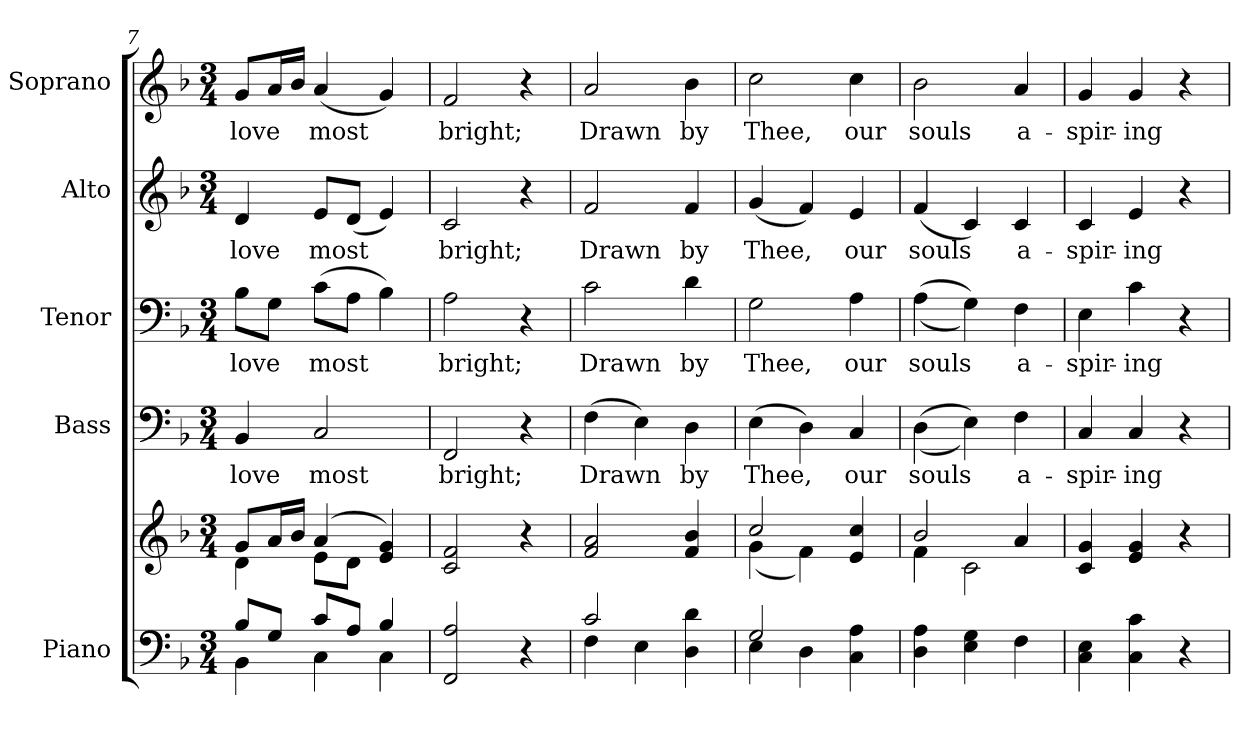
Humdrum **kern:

**kern	**kern	**kern	**text	**kern	**text	**kern	**text	**kern	**text
*part5	*part5	*part4	*part4	*part3	*part3	*part2	*part2	*part1	*part1
*staff6	*staff5	*staff4	*staff4	*staff3	*staff3	*staff2	*staff2	*staff1	*staff1
*I"Piano	*	*I"Bass	*	*I"Tenor	*	*I"Alto	*	*I"Soprano	*
*I'Pno.	*	*I'B.	*	*I'T.	*	*I'A.	*	*I'S.	*
!!LO:PB:g=z
*clefF4	*clefG2	*clefF4	*	*clefF4	*	*clefG2	*	*clefG2	*
*k[b-]	*k[b-]	*k[b-]	*	*k[b-]	*	*k[b-]	*	*k[b-]	*
*F:	*F:	*F:	*	*F:	*	*F:	*	*F:	*
*M3/4	*M3/4	*M3/4	*	*M3/4	*	*M3/4	*	*M3/4	*
=7	=7	=7	=7	=7	=7	=7	=7	=7	=7
*^	*^	*	*	*	*	*	*	*	*
!	!	!	!	!	!LO:LY:b:color=#000000	!	!	!	!	!	!
!	!	!	!	!	!	!	!LO:LY:b:color=#000000	!	!	!	!
!	!	!	!	!	!	!	!	!	!LO:LY:b:color=#000000	!	!
!	!	!	!	!	!	!	!	!	!	!	!LO:LY:b:color=#000000
8B-i/L	4BB-i\	8gi/L	4di\	4BB-i/	love	8B-i\L	love	4di/	love	8gi/L	love
8Gi/J	.	16ai/L	.	.	.	8Gi\J	.	.	.	16ai/L	.
.	.	16b-i/JJ	.	.	.	.	.	.	.	16b-i/JJ	.
!	!	!	!	!	!LO:LY:b:color=#000000	!	!	!	!	!	!
!	!	!	!	!	!	!	!LO:LY:b:color=#000000	!	!	!	!
!	!	!	!	!	!	!	!	!	!LO:LY:b:color=#000000	!	!
!	!	!	!	!	!	!	!	!	!	!	!LO:LY:b:color=#000000
8ci/L	4Ci\	(4ai/	8ei\L	2Ci/	most	(8ci\L	most	8ei/L	most	(4ai/	most
8Ai/J	.	.	(8di\J	.	.	8Ai\J	.	(8di/J	.	.	.
4B-i/	4Ci\	4ei/ 4gi)	4ryy)	.	.	4B-i\)	.	4ei/)	.	4gi/)	.
*v	*v	*	*	*	*	*	*	*	*	*	*
*	*v	*v	*	*	*	*	*	*	*	*
=8	=8	=8	=8	=8	=8	=8	=8	=8	=8
*^	*^	*	*	*	*	*	*	*	*
!	!	!	!	!	!LO:LY:b:color=#000000	!	!	!	!	!	!
*v	*v	*	*	*	*	*	*	*	*	*	*
*	*v	*v	*	*	*	*	*	*	*	*
*^	*^	*	*	*	*	*	*	*	*
!	!	!	!	!	!	!	!LO:LY:b:color=#000000	!	!	!	!
*v	*v	*	*	*	*	*	*	*	*	*	*
*	*v	*v	*	*	*	*	*	*	*	*
*^	*^	*	*	*	*	*	*	*	*
!	!	!	!	!	!	!	!	!	!LO:LY:b:color=#000000	!	!
*v	*v	*	*	*	*	*	*	*	*	*	*
*	*v	*v	*	*	*	*	*	*	*	*
*^	*^	*	*	*	*	*	*	*	*
!	!	!	!	!	!	!	!	!	!	!	!LO:LY:b:color=#000000
*v	*v	*	*	*	*	*	*	*	*	*	*
*	*v	*v	*	*	*	*	*	*	*	*
2FFi/ 2Ai	2ci/ 2fi	2FFi/	bright;	2Ai\	bright;	2ci/	bright;	2fi/	bright;
4r	4r	4r	.	4r	.	4r	.	4r	.
=9	=9	=9	=9	=9	=9	=9	=9	=9	=9
*^	*	*	*	*	*	*	*	*	*
!	!	!	!	!LO:LY:b:color=#000000	!	!	!	!	!	!
!	!	!	!	!	!	!LO:LY:b:color=#000000	!	!	!	!
!	!	!	!	!	!	!	!	!LO:LY:b:color=#000000	!	!
!	!	!	!	!	!	!	!	!	!	!LO:LY:b:color=#000000
2ci/	4Fi\	2fi/ 2ai	(4Fi\	Drawn	2ci\	Drawn	2fi/	Drawn	2ai/	Drawn
.	4Ei\	.	4Ei\)	.	.	.	.	.	.	.
!	!	!	!	!LO:LY:b:color=#000000	!	!	!	!	!	!
!	!	!	!	!	!	!LO:LY:b:color=#000000	!	!	!	!
!	!	!	!	!	!	!	!	!LO:LY:b:color=#000000	!	!
!	!	!	!	!	!	!	!	!	!	!LO:LY:b:color=#000000
4Di\ 4di	4ryy	4fi/ 4b-i	4Di\	by	4di\	by	4fi/	by	4b-i\	by
!!LO:PB:g=z
=10	=10	=10	=10	=10	=10	=10	=10	=10	=10	=10
*	*	*^	*	*	*	*	*	*	*	*
!	!	!	!	!	!LO:LY:b:color=#000000	!	!	!	!	!	!
!	!	!	!	!	!	!	!LO:LY:b:color=#000000	!	!	!	!
!	!	!	!	!	!	!	!	!	!LO:LY:b:color=#000000	!	!
!	!	!	!	!	!	!	!	!	!	!	!LO:LY:b:color=#000000
2Gi/	4Ei\	2cci/	(4gi\	(4Ei\	Thee,	2Gi\	Thee,	(4gi/	Thee,	2cci\	Thee,
.	4Di\	.	4fi\)	4Di\)	.	.	.	4fi/)	.	.	.
!	!	!	!	!	!LO:LY:b:color=#000000	!	!	!	!	!	!
!	!	!	!	!	!	!	!LO:LY:b:color=#000000	!	!	!	!
!	!	!	!	!	!	!	!	!	!LO:LY:b:color=#000000	!	!
!	!	!	!	!	!	!	!	!	!	!	!LO:LY:b:color=#000000
4Ci\ 4Ai	4ryy	4ei/ 4cci	4ryy	4Ci/	our	4Ai\	our	4ei/	our	4cci\	our
*v	*v	*	*	*	*	*	*	*	*	*	*
=11	=11	=11	=11	=11	=11	=11	=11	=11	=11	=11
*^	*	*	*	*	*	*	*	*	*	*
!	!	!	!	!	!LO:LY:b:color=#000000	!	!	!	!	!	!
*v	*v	*	*	*	*	*	*	*	*	*	*
*^	*	*	*	*	*	*	*	*	*	*
!	!	!	!	!	!	!	!LO:LY:b:color=#000000	!	!	!	!
*v	*v	*	*	*	*	*	*	*	*	*	*
*^	*	*	*	*	*	*	*	*	*	*
!	!	!	!	!	!	!	!	!	!LO:LY:b:color=#000000	!	!
*v	*v	*	*	*	*	*	*	*	*	*	*
*^	*	*	*	*	*	*	*	*	*	*
!	!	!	!	!	!	!	!	!	!	!	!LO:LY:b:color=#000000
*v	*v	*	*	*	*	*	*	*	*	*	*
4Di\ 4Ai	2b-i/	4fi\	((4Di\	souls	((4Ai\	souls	(4fi/	souls	2b-i\	souls
4Ei\ 4Gi	.	2ci\	4Ei\))	.	4Gi\))	.	4ci/)	.	.	.
!	!	!	!	!LO:LY:b:color=#000000	!	!	!	!	!	!
!	!	!	!	!	!	!LO:LY:b:color=#000000	!	!	!	!
!	!	!	!	!	!	!	!	!LO:LY:b:color=#000000	!	!
!	!	!	!	!	!	!	!	!	!	!LO:LY:b:color=#000000
4Fi\	4ai/	.	4Fi\	a-	4Fi\	a-	4ci/	a-	4ai/	a-
*	*v	*v	*	*	*	*	*	*	*	*
=12	=12	=12	=12	=12	=12	=12	=12	=12	=12
!	!	!	!LO:LY:b:color=#000000	!	!	!	!	!	!
!	!	!	!	!	!LO:LY:b:color=#000000	!	!	!	!
!	!	!	!	!	!	!	!LO:LY:b:color=#000000	!	!
!	!	!	!	!	!	!	!	!	!LO:LY:b:color=#000000
4Ci\ 4Ei	4ci/ 4gi	4Ci/	-spir-	4Ei\	-spir-	4ci/	-spir-	4gi/	-spir-
!	!	!	!LO:LY:b:color=#000000	!	!	!	!	!	!
!	!	!	!	!	!LO:LY:b:color=#000000	!	!	!	!
!	!	!	!	!	!	!	!LO:LY:b:color=#000000	!	!
!	!	!	!	!	!	!	!	!	!LO:LY:b:color=#000000
4Ci\ 4ci	4ei/ 4gi	4Ci/	-ing	4ci\	-ing	4ei/	-ing	4gi/	-ing
4r	4r	4r	.	4r	.	4r	.	4r	.
=	=	=	=	=	=	=	=	=	=
*-	*-	*-	*-	*-	*-	*-	*-	*-	*-
